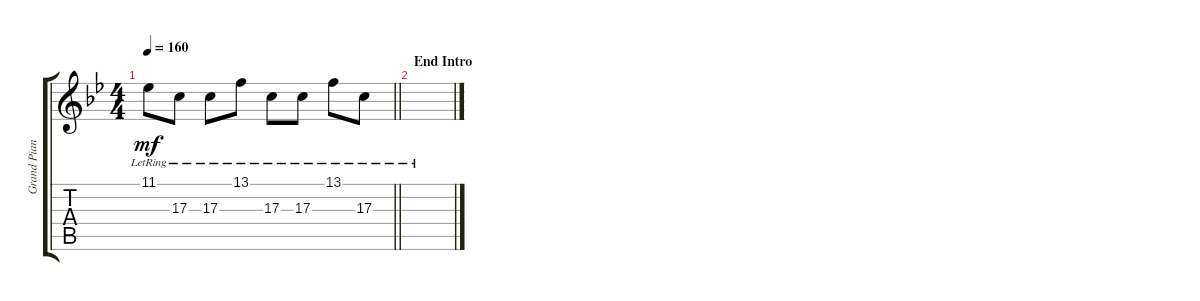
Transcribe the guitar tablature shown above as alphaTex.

\track ("Grand Piano" "Grand Pian") {instrument acousticgrandpiano}
\staff {score tabs}
\tuning (E4 B3 G3 D3 A2 E2) {hide}
\ts (4 4)
\tempo 160
\clef g2
\barLineRight lightlight
\ks bb
11.1{lr}.8{dy mf} 17.3{lr}.8 17.3{lr}.8 13.1{lr}.8 17.3{lr}.8 17.3{lr}.8 13.1{lr}.8 17.3{lr}.8 |
\section ("" "End Intro")
